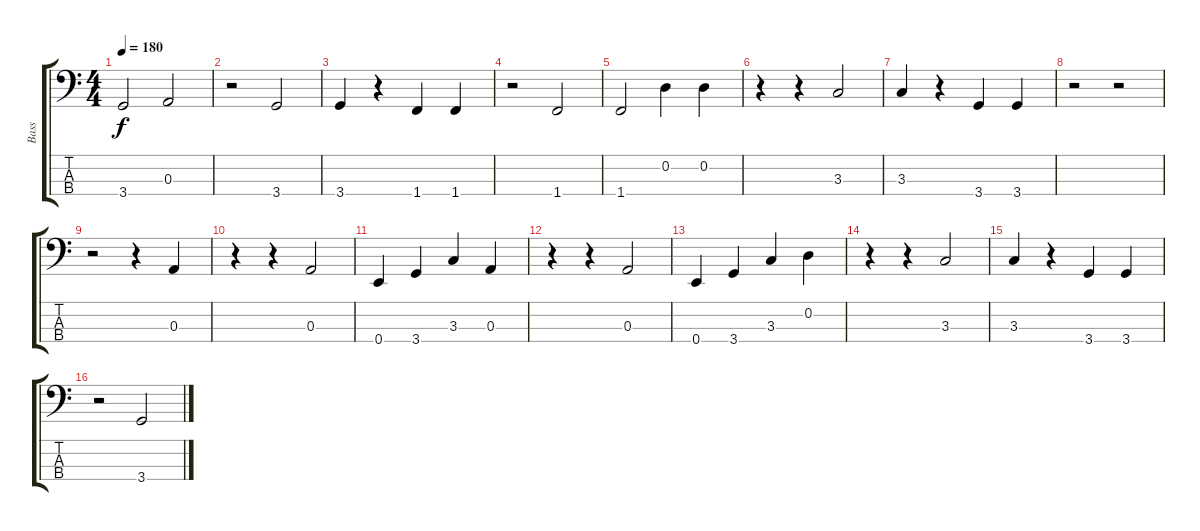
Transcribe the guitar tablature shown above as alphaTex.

\track ("Bass" "Bass") {instrument electricbassfinger}
\staff {score tabs}
\tuning (G2 D2 A1 E1) {hide}
\ts (4 4)
\tempo 180
\clef f4
\ks c
3.4.2{dy f} 0.3.2 |
r.2 3.4.2 |
3.4.4 r.4 1.4.4 1.4.4 |
r.2 1.4.2 |
1.4.2 0.2.4 0.2.4 |
r.4 r.4 3.3.2 |
3.3.4 r.4 3.4.4 3.4.4 |
r.2 r.2 |
r.2 r.4 0.3.4 |
r.4 r.4 0.3.2 |
0.4.4 3.4.4 3.3.4 0.3.4 |
r.4 r.4 0.3.2 |
0.4.4 3.4.4 3.3.4 0.2.4 |
r.4 r.4 3.3.2 |
3.3.4 r.4 3.4.4 3.4.4 |
r.2 3.4.2
